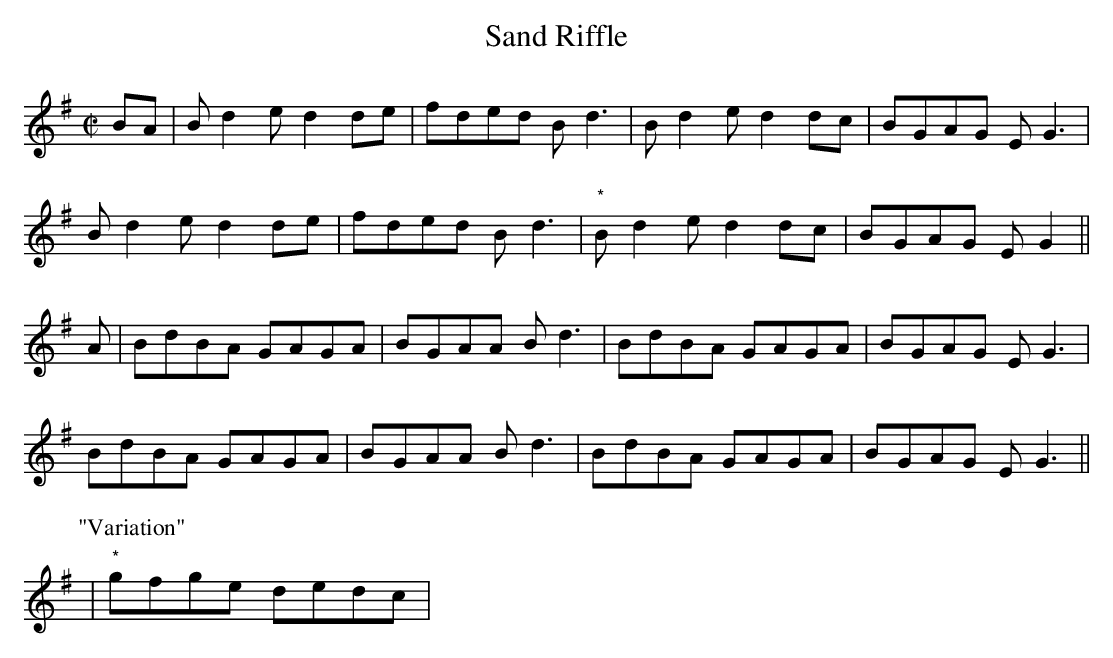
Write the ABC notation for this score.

X:1
T:Sand Riffle
M:C|
L:1/8
K:G
BA|Bd2e d2de|fded Bd3|Bd2e d2 dc|BGAG EG3|
Bd2e d2de|fded Bd3|"*"Bd2e d2 dc|BGAG EG2||
A-|BdBA GAGA|BGAA Bd3 |BdBA GAGA|BGAG EG3|
BdBA GAGA|BGAA Bd3|BdBA GAGA|BGAG EG3||
P:"Variation"
|"*"gfge dedc|
